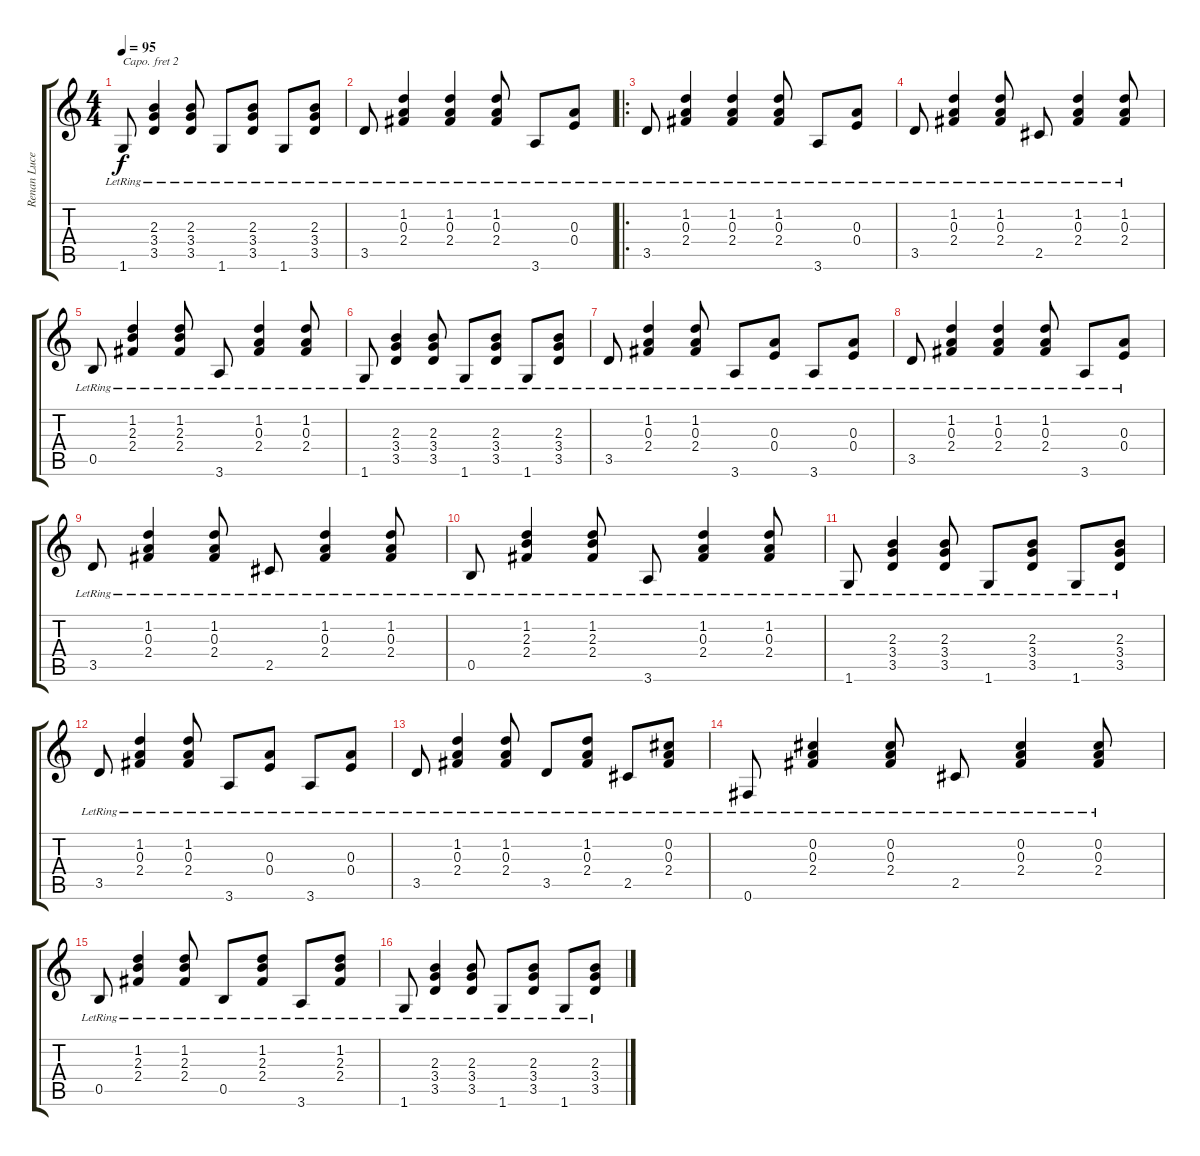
\track ("Renan Luce Guitare Rythmique" "Renan Luce") {instrument acousticguitarsteel}
\staff {score tabs}
\capo 2
\tuning (E4 B3 G3 D3 A2 E2) {hide}
\ts (4 4)
\tempo 95
\clef g2
\ks c
1.6{lr}.8{dy f} (2.3{lr} 3.4{lr} 3.5{lr}).4 (2.3{lr} 3.4{lr} 3.5{lr}).8 1.6{lr}.8 (2.3{lr} 3.4{lr} 3.5{lr}).8 1.6{lr}.8 (2.3{lr} 3.4{lr} 3.5{lr}).8 |
3.5{lr}.8 (1.2{lr} 0.3{lr} 2.4{lr}).4 (1.2{lr} 0.3{lr} 2.4{lr}).4 (1.2{lr} 0.3{lr} 2.4{lr}).8 3.6{lr}.8 (0.3{lr} 0.4{lr}).8 |
\ro
3.5{lr}.8 (1.2{lr} 0.3{lr} 2.4{lr}).4 (1.2{lr} 0.3{lr} 2.4{lr}).4 (1.2{lr} 0.3{lr} 2.4{lr}).8 3.6{lr}.8 (0.3{lr} 0.4{lr}).8 |
3.5{lr}.8 (1.2{lr} 0.3{lr} 2.4{lr}).4 (1.2{lr} 0.3{lr} 2.4{lr}).8 2.5{lr}.8 (1.2{lr} 0.3{lr} 2.4{lr}).4 (1.2{lr} 0.3{lr} 2.4{lr}).8 |
0.5{lr}.8 (1.2{lr} 2.3{lr} 2.4{lr}).4 (1.2{lr} 2.3{lr} 2.4{lr}).8 3.6{lr}.8 (1.2{lr} 0.3{lr} 2.4{lr}).4 (1.2{lr} 0.3{lr} 2.4{lr}).8 |
1.6{lr}.8 (2.3{lr} 3.4{lr} 3.5{lr}).4 (2.3{lr} 3.4{lr} 3.5{lr}).8 1.6{lr}.8 (2.3{lr} 3.4{lr} 3.5{lr}).8 1.6{lr}.8 (2.3{lr} 3.4{lr} 3.5{lr}).8 |
3.5{lr}.8 (1.2{lr} 0.3{lr} 2.4{lr}).4 (1.2{lr} 0.3{lr} 2.4{lr}).8 3.6{lr}.8 (0.3{lr} 0.4{lr}).8 3.6{lr}.8 (0.3{lr} 0.4{lr}).8 |
3.5{lr}.8 (1.2{lr} 0.3{lr} 2.4{lr}).4 (1.2{lr} 0.3{lr} 2.4{lr}).4 (1.2{lr} 0.3{lr} 2.4{lr}).8 3.6{lr}.8 (0.3{lr} 0.4{lr}).8 |
3.5{lr}.8 (1.2{lr} 0.3{lr} 2.4{lr}).4 (1.2{lr} 0.3{lr} 2.4{lr}).8 2.5{lr}.8 (1.2{lr} 0.3{lr} 2.4{lr}).4 (1.2{lr} 0.3{lr} 2.4{lr}).8 |
0.5{lr}.8 (1.2{lr} 2.3{lr} 2.4{lr}).4 (1.2{lr} 2.3{lr} 2.4{lr}).8 3.6{lr}.8 (1.2{lr} 0.3{lr} 2.4{lr}).4 (1.2{lr} 0.3{lr} 2.4{lr}).8 |
1.6{lr}.8 (2.3{lr} 3.4{lr} 3.5{lr}).4 (2.3{lr} 3.4{lr} 3.5{lr}).8 1.6{lr}.8 (2.3{lr} 3.4{lr} 3.5{lr}).8 1.6{lr}.8 (2.3{lr} 3.4{lr} 3.5{lr}).8 |
3.5{lr}.8 (1.2{lr} 0.3{lr} 2.4{lr}).4 (1.2{lr} 0.3{lr} 2.4{lr}).8 3.6{lr}.8 (0.3{lr} 0.4{lr}).8 3.6{lr}.8 (0.3{lr} 0.4{lr}).8 |
3.5{lr}.8 (1.2{lr} 0.3{lr} 2.4{lr}).4 (1.2{lr} 0.3{lr} 2.4{lr}).8 3.5{lr}.8 (1.2{lr} 0.3{lr} 2.4{lr}).8 2.5{lr}.8 (0.2{lr} 0.3{lr} 2.4{lr}).8 |
0.6{lr}.8 (0.2{lr} 0.3{lr} 2.4{lr}).4 (0.2{lr} 0.3{lr} 2.4{lr}).8 2.5{lr}.8 (0.2{lr} 0.3{lr} 2.4{lr}).4 (0.2{lr} 0.3{lr} 2.4{lr}).8 |
0.5{lr}.8 (1.2{lr} 2.3{lr} 2.4{lr}).4 (1.2{lr} 2.3{lr} 2.4{lr}).8 0.5{lr}.8 (1.2{lr} 2.3{lr} 2.4{lr}).8 3.6{lr}.8 (1.2{lr} 2.3{lr} 2.4{lr}).8 |
1.6{lr}.8 (2.3{lr} 3.4{lr} 3.5{lr}).4 (2.3{lr} 3.4{lr} 3.5{lr}).8 1.6{lr}.8 (2.3{lr} 3.4{lr} 3.5{lr}).8 1.6{lr}.8 (2.3{lr} 3.4{lr} 3.5{lr}).8
